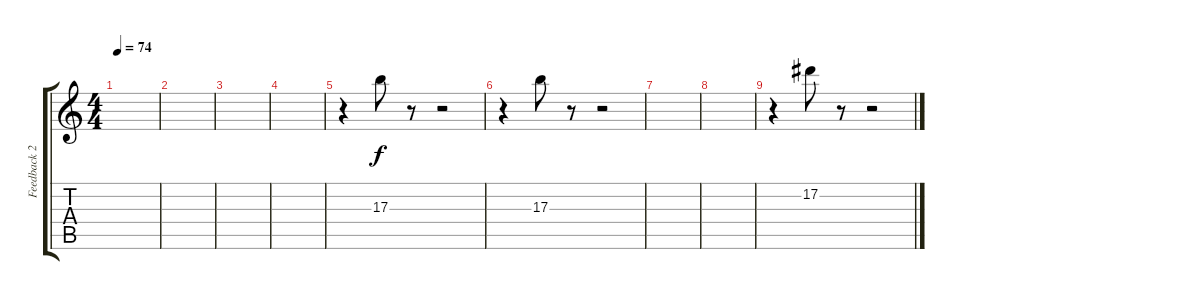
\track ("Feedback 2" "Feedback 2") {instrument distortionguitar}
\staff {score tabs}
\tuning (Eb4 Bb3 Gb3 Db3 Ab2 Eb2) {hide}
\ts (4 4)
\tempo 74
\clef g2
\ks c
|
|
|
|
r.4 17.3.8 r.8 r.2 |
r.4 17.3.8 r.8 r.2 |
|
|
r.4 17.2.8{volume 9} r.8 r.2
